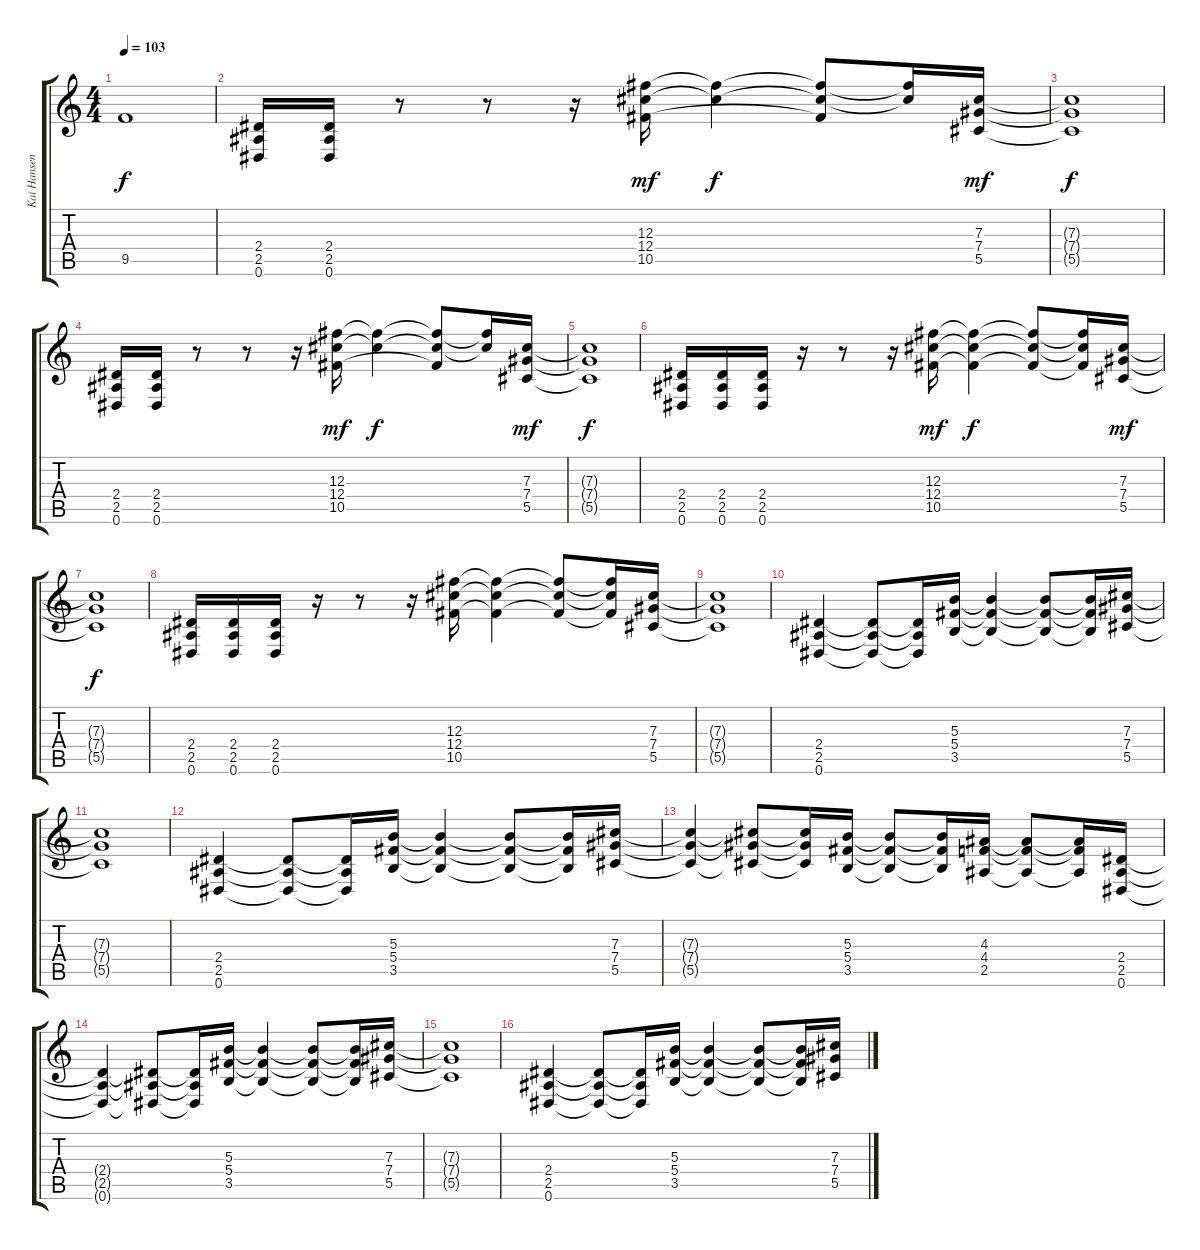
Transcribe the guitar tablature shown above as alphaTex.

\track ("Kai Hansen - Guitar" "Kai Hansen") {instrument overdrivenguitar}
\staff {score tabs}
\tuning (Eb4 Bb3 Gb3 Db3 Ab2 Eb2) {hide}
\ts (4 4)
\tempo 103
\clef g2
\ks c
9.5{t}.1{dy f} |
(2.4 2.5 0.6).16 (2.4 2.5 0.6).16 r.8 r.8 r.16 (12.3 12.4 10.5).16{dy mf} (12.3{t} 12.4{t}).4{dy f} (12.3{t} 12.4{t} 10.5{t}).8 (12.3{t} 12.4{t}).16 (7.3 7.4 5.5).16{dy mf} |
(7.3{t} 7.4{t} 5.5{t}).1{dy f} |
(2.4 2.5 0.6).16 (2.4 2.5 0.6).16 r.8 r.8 r.16 (12.3 12.4 10.5).16{dy mf} (12.3{t} 12.4{t}).4{dy f} (12.3{t} 12.4{t} 10.5{t}).8 (12.3{t} 12.4{t}).16 (7.3 7.4 5.5).16{dy mf} |
(7.3{t} 7.4{t} 5.5{t}).1{dy f} |
(2.4 2.5 0.6).16 (2.4 2.5 0.6).16 (2.4 2.5 0.6).16 r.16 r.8 r.16 (12.3 12.4 10.5).16{dy mf} (12.3{t} 12.4{t} 10.5{t}).4{dy f} (12.3{t} 12.4{t} 10.5{t}).8 (12.3{t} 12.4{t} 10.5{t}).16 (7.3 7.4 5.5).16{dy mf} |
(7.3{t} 7.4{t} 5.5{t}).1{dy f} |
(2.4 2.5 0.6).16 (2.4 2.5 0.6).16 (2.4 2.5 0.6).16 r.16 r.8 r.16 (12.3 12.4 10.5).16 (12.3{t} 12.4{t} 10.5{t}).4 (12.3{t} 12.4{t} 10.5{t}).8 (12.3{t} 12.4{t} 10.5{t}).16 (7.3 7.4 5.5).16 |
(7.3{t} 7.4{t} 5.5{t}).1 |
(2.4 2.5 0.6).4 (2.4{t} 2.5{t} 0.6{t}).8 (2.4{t} 2.5{t} 0.6{t}).16 (5.3 5.4 3.5).16 (5.3{t} 5.4{t} 3.5{t}).4 (5.3{t} 5.4{t} 3.5{t}).8 (5.3{t} 5.4{t} 3.5{t}).16 (7.3 7.4 5.5).16 |
(7.3{t} 7.4{t} 5.5{t}).1 |
(2.4 2.5 0.6).4 (2.4{t} 2.5{t} 0.6{t}).8 (2.4{t} 2.5{t} 0.6{t}).16 (5.3 5.4 3.5).16 (5.3{t} 5.4{t} 3.5{t}).4 (5.3{t} 5.4{t} 3.5{t}).8 (5.3{t} 5.4{t} 3.5{t}).16 (7.3 7.4 5.5).16 |
(7.3{t} 7.4{t} 5.5{t}).4 (7.3{t} 7.4{t} 5.5{t}).8 (7.3{t} 7.4{t} 5.5{t}).16 (5.3 5.4 3.5).16 (5.3{t} 5.4{t} 3.5{t}).8 (5.3{t} 5.4{t} 3.5{t}).16 (4.3 4.4 2.5).16 (4.3{t} 4.4{t} 2.5{t}).8 (4.3{t} 4.4{t} 2.5{t}).16 (2.4 2.5 0.6).16 |
(2.4{t} 2.5{t} 0.6{t}).4 (2.4{t} 2.5{t} 0.6{t}).8 (2.4{t} 2.5{t} 0.6{t}).16 (5.3 5.4 3.5).16 (5.3{t} 5.4{t} 3.5{t}).4 (5.3{t} 5.4{t} 3.5{t}).8 (5.3{t} 5.4{t} 3.5{t}).16 (7.3 7.4 5.5).16 |
(7.3{t} 7.4{t} 5.5{t}).1 |
(2.4 2.5 0.6).4 (2.4{t} 2.5{t} 0.6{t}).8 (2.4{t} 2.5{t} 0.6{t}).16 (5.3 5.4 3.5).16 (5.3{t} 5.4{t} 3.5{t}).4 (5.3{t} 5.4{t} 3.5{t}).8 (5.3{t} 5.4{t} 3.5{t}).16 (7.3 7.4 5.5).16
